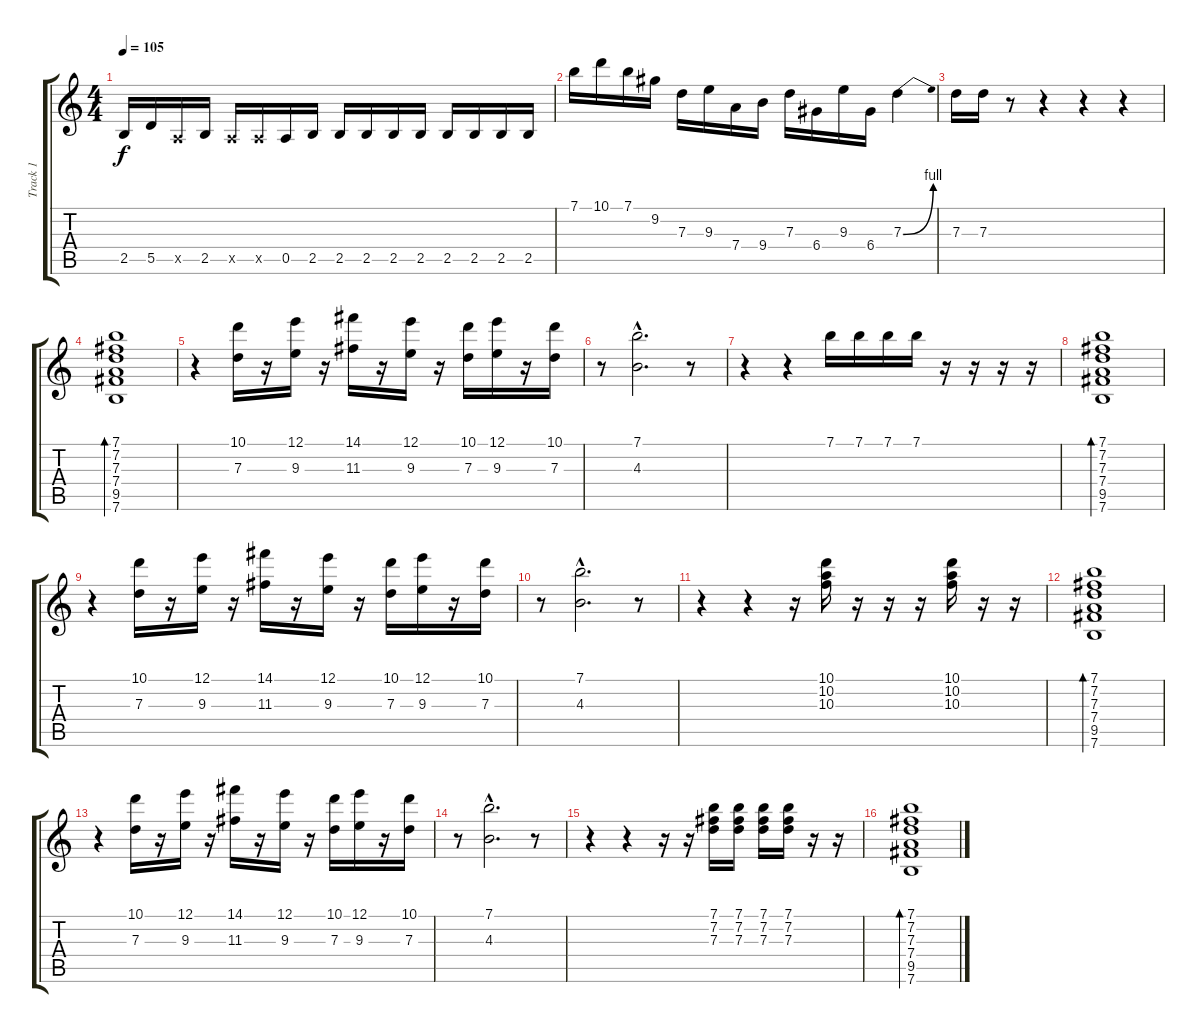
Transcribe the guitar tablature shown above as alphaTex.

\track ("Track 1" "Track 1") {instrument overdrivenguitar}
\staff {score tabs}
\tuning (E4 B3 G3 D3 A2 E2) {hide}
\ts (4 4)
\tempo 105
\clef g2
\ks c
2.5.16{dy f} 5.5.16 0.5{x}.16 2.5.16 0.5{x}.16 0.5{x}.16 0.5.16 2.5.16 2.5.16 2.5.16 2.5.16 2.5.16 2.5.16 2.5.16 2.5.16 2.5.16 |
7.1.16 10.1.16 7.1.16 9.2.16 7.3.16 9.3.16 7.4.16 9.4.16 7.3.16 6.4.16 9.3.16 6.4.16 7.3{be (bend 0 0 60 4)}.4 |
7.3.16 7.3.16 r.8 r.4 r.4 r.4 |
(7.1 7.2 7.3 7.4 9.5 7.6).1{bd 240 instrument electricguitarjazz} |
r.4 (10.1 7.3).16 r.16 (12.1 9.3).16 r.16 (14.1 11.3).16 r.16 (12.1 9.3).16 r.16 (10.1 7.3).16 (12.1 9.3).16 r.16 (10.1 7.3).16 |
r.8 (7.1{hac} 4.3{hac}).2{d} r.8 |
r.4 r.4 7.1.16 7.1.16 7.1.16 7.1.16 r.16 r.16 r.16 r.16 |
(7.1 7.2 7.3 7.4 9.5 7.6).1{bd 240 instrument electricguitarjazz} |
r.4 (10.1 7.3).16 r.16 (12.1 9.3).16 r.16 (14.1 11.3).16 r.16 (12.1 9.3).16 r.16 (10.1 7.3).16 (12.1 9.3).16 r.16 (10.1 7.3).16 |
r.8 (7.1{hac} 4.3{hac}).2{d} r.8 |
r.4 r.4 r.16 (10.1 10.2 10.3).16 r.16 r.16 r.16 (10.1 10.2 10.3).16 r.16 r.16 |
(7.1 7.2 7.3 7.4 9.5 7.6).1{bd 240 instrument electricguitarjazz} |
r.4 (10.1 7.3).16 r.16 (12.1 9.3).16 r.16 (14.1 11.3).16 r.16 (12.1 9.3).16 r.16 (10.1 7.3).16 (12.1 9.3).16 r.16 (10.1 7.3).16 |
r.8 (7.1{hac} 4.3{hac}).2{d} r.8 |
r.4 r.4 r.16 r.16 (7.1 7.2 7.3).16 (7.1 7.2 7.3).16 (7.1 7.2 7.3).16 (7.1 7.2 7.3).16 r.16 r.16 |
(7.1 7.2 7.3 7.4 9.5 7.6).1{bd 240 instrument electricguitarjazz}
